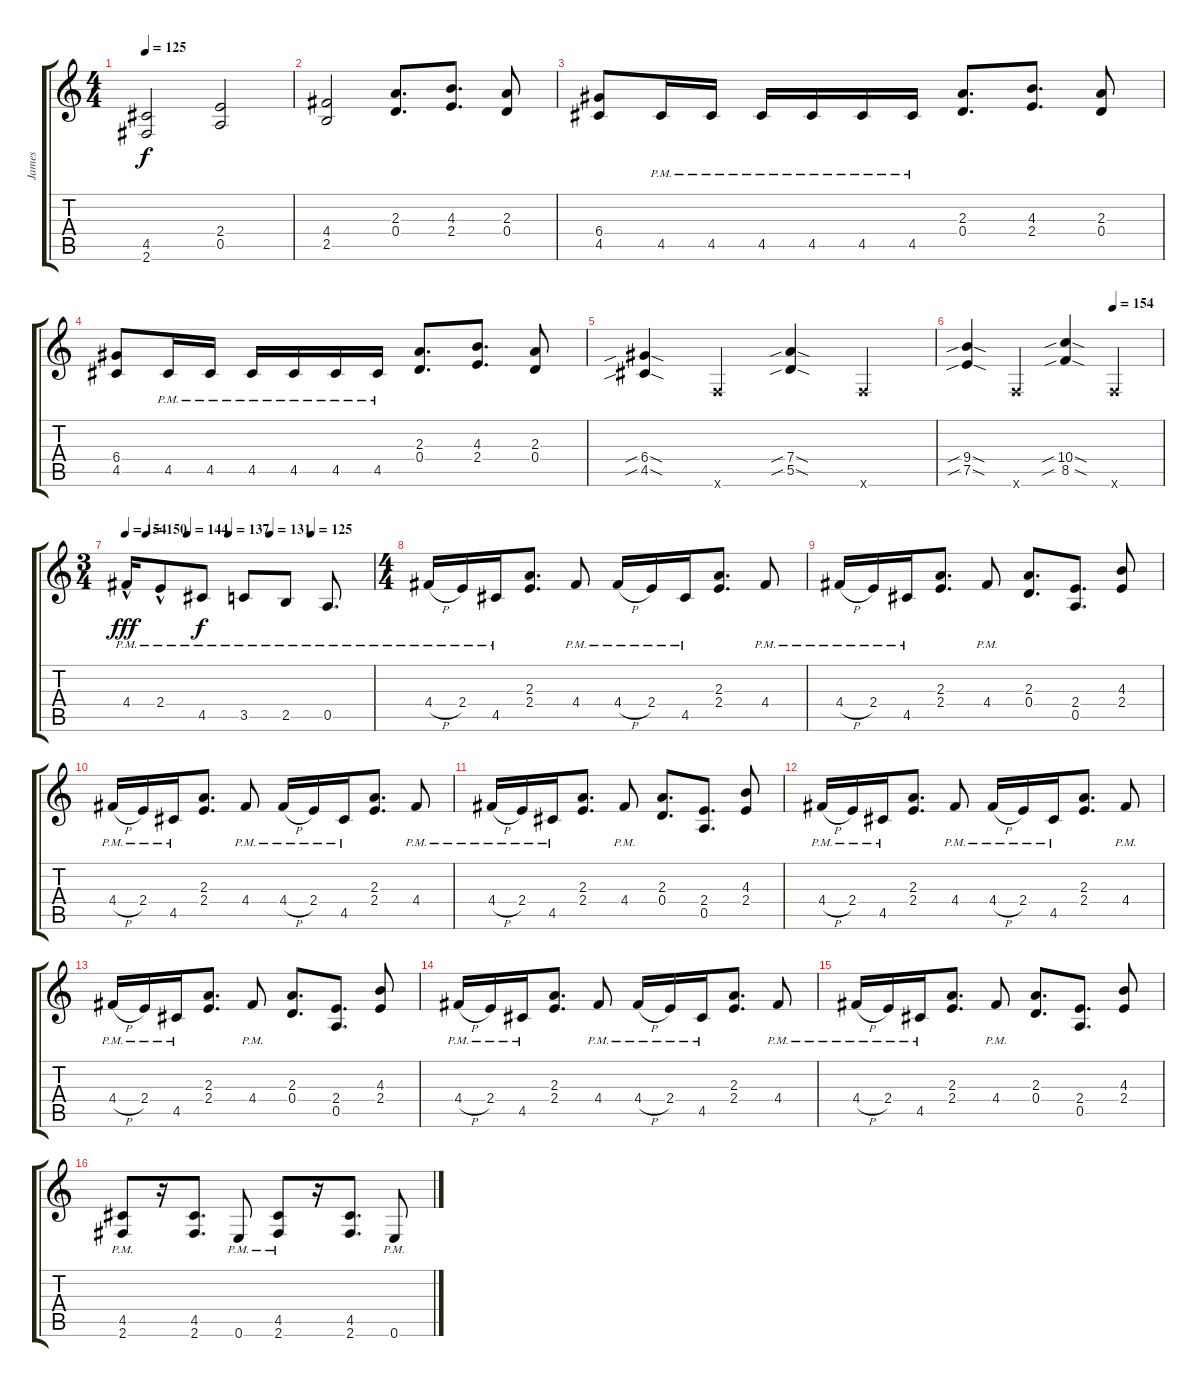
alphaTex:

\track ("James" "James") {instrument distortionguitar}
\staff {score tabs}
\tuning (E4 B3 G3 D3 A2 E2) {hide}
\ts (4 4)
\tempo 125
\clef g2
\ks c
(4.5 2.6).2{dy f} (2.4 0.5).2 |
(4.4 2.5).2 (2.3 0.4).8{d} (4.3 2.4).8{d} (2.3 0.4).8 |
(6.4 4.5).8 4.5{pm}.16 4.5{pm}.16 4.5{pm}.16 4.5{pm}.16 4.5{pm}.16 4.5{pm}.16 (2.3 0.4).8{d} (4.3 2.4).8{d} (2.3 0.4).8 |
(6.4 4.5).8 4.5{pm}.16 4.5{pm}.16 4.5{pm}.16 4.5{pm}.16 4.5{pm}.16 4.5{pm}.16 (2.3 0.4).8{d} (4.3 2.4).8{d} (2.3 0.4).8 |
(6.4{sib sod} 4.5{sib sod}).4 1.6{x}.4 (7.4{sib sod} 5.5{sib sod}).4 1.6{x}.4 |
\tempo (154 0.75)
(9.4{sib sod} 7.5{sib sod}).4 1.6{x}.4 (10.4{sib sod} 8.5{sib sod}).4 1.6{x}.4 |
\ts (3 4)
\tempo 154
\tempo (150 0.08333333333333333)
\tempo (144 0.25)
\tempo (137 0.4166666666666667)
\tempo (131 0.5833333333333334)
\tempo (125 0.75)
4.4{hac pm}.16{dy fff} 2.4{hac pm}.8 4.5{pm}.8{dy f} 3.5{pm}.8 2.5{pm}.8 0.5{pm}.8{d} |
\ts (4 4)
4.4{h pm}.16 2.4{pm}.16 4.5{pm}.16 (2.3 2.4).8{d} 4.4{pm}.8 4.4{h pm}.16 2.4{pm}.16 4.5{pm}.16 (2.3 2.4).8{d} 4.4{pm}.8 |
4.4{h pm}.16 2.4{pm}.16 4.5{pm}.16 (2.3 2.4).8{d} 4.4{pm}.8 (2.3 0.4).8{d} (2.4 0.5).8{d} (4.3 2.4).8 |
4.4{h pm}.16 2.4{pm}.16 4.5{pm}.16 (2.3 2.4).8{d} 4.4{pm}.8 4.4{h pm}.16 2.4{pm}.16 4.5{pm}.16 (2.3 2.4).8{d} 4.4{pm}.8 |
4.4{h pm}.16 2.4{pm}.16 4.5{pm}.16 (2.3 2.4).8{d} 4.4{pm}.8 (2.3 0.4).8{d} (2.4 0.5).8{d} (4.3 2.4).8 |
4.4{h pm}.16 2.4{pm}.16 4.5{pm}.16 (2.3 2.4).8{d} 4.4{pm}.8 4.4{h pm}.16 2.4{pm}.16 4.5{pm}.16 (2.3 2.4).8{d} 4.4{pm}.8 |
4.4{h pm}.16 2.4{pm}.16 4.5{pm}.16 (2.3 2.4).8{d} 4.4{pm}.8 (2.3 0.4).8{d} (2.4 0.5).8{d} (4.3 2.4).8 |
4.4{h pm}.16 2.4{pm}.16 4.5{pm}.16 (2.3 2.4).8{d} 4.4{pm}.8 4.4{h pm}.16 2.4{pm}.16 4.5{pm}.16 (2.3 2.4).8{d} 4.4{pm}.8 |
4.4{h pm}.16 2.4{pm}.16 4.5{pm}.16 (2.3 2.4).8{d} 4.4{pm}.8 (2.3 0.4).8{d} (2.4 0.5).8{d} (4.3 2.4).8 |
(4.5{pm} 2.6{pm}).8 r.16 (4.5 2.6).8{d} 0.6{pm}.8 (4.5{pm} 2.6{pm}).8 r.16 (4.5 2.6).8{d} 0.6{pm}.8
